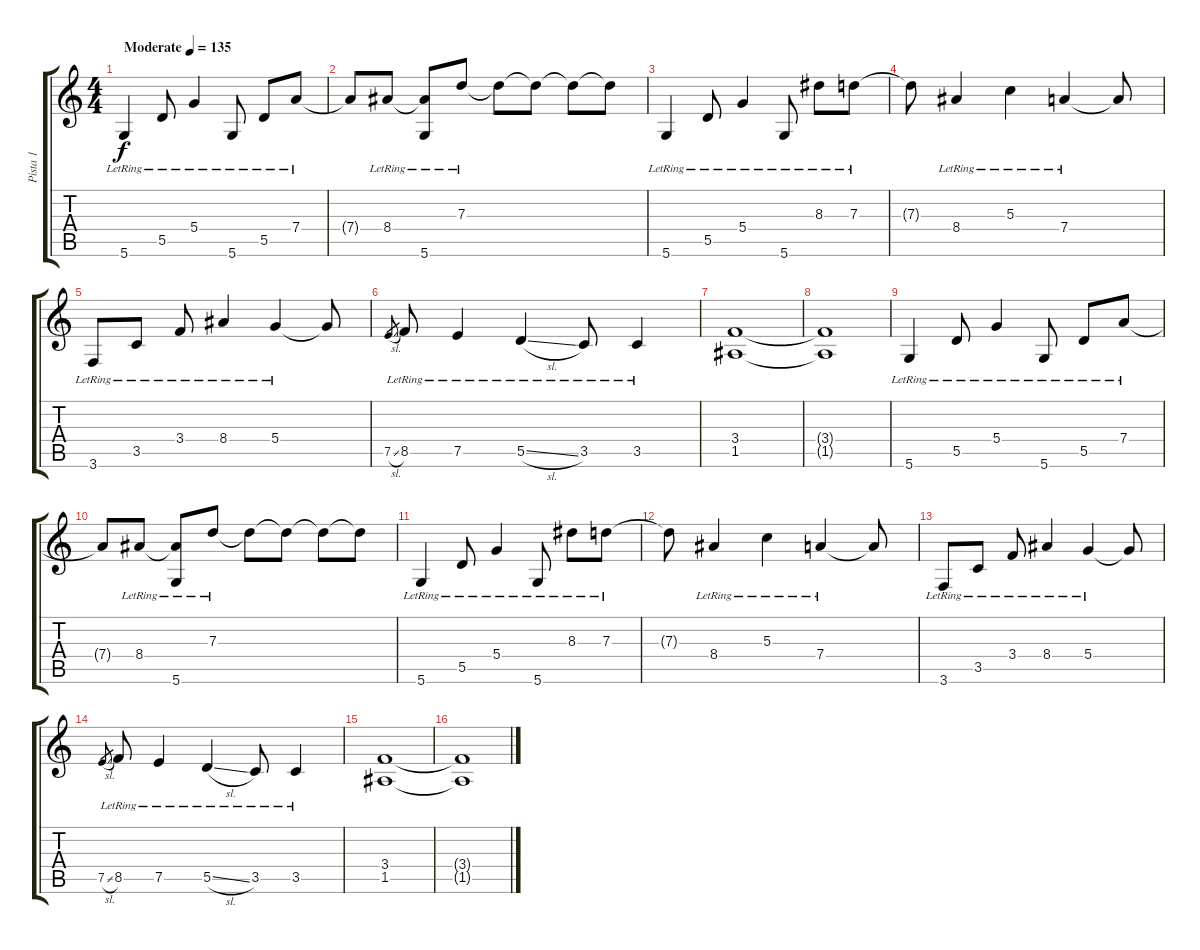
\track ("Pista 1" "Pista 1") {instrument acousticguitarsteel}
\staff {score tabs}
\tuning (E4 B3 G3 D3 A2 D2) {hide}
\ts (4 4)
\tempo (135 "Moderate")
\clef g2
\ks c
5.6{lr}.4{dy f instrument acousticguitarsteel} 5.5{lr}.8 5.4{lr}.4 5.6{lr}.8 5.5{lr}.8 7.4{lr}.8 |
7.4{t}.8 8.4{lr}.8 (8.4{t} 5.6{lr}).8 7.3{lr}.8 7.3{t}.8 7.3{t}.8 7.3{t}.8 7.3{t}.8 |
5.6{lr}.4 5.5{lr}.8 5.4{lr}.4 5.6{lr}.8 8.3{lr}.8 7.3{lr}.8 |
7.3{t}.8 8.4{lr}.4 5.3{lr}.4 7.4{lr}.4 7.4{t}.8 |
3.6{lr}.8 3.5{lr}.8 3.4{lr}.8 8.4{lr}.4 5.4{lr}.4 5.4{t}.8 |
7.5{sl}.8{gr} 8.5{lr}.8 7.5{lr}.4 5.5{sl lr}.4 3.5{lr}.8 3.5{lr}.4 |
(3.4 1.5).1 |
(3.4{t} 1.5{t}).1 |
5.6{lr}.4 5.5{lr}.8 5.4{lr}.4 5.6{lr}.8 5.5{lr}.8 7.4{lr}.8 |
7.4{t}.8 8.4{lr}.8 (8.4{t} 5.6{lr}).8 7.3{lr}.8 7.3{t}.8 7.3{t}.8 7.3{t}.8 7.3{t}.8 |
5.6{lr}.4 5.5{lr}.8 5.4{lr}.4 5.6{lr}.8 8.3{lr}.8 7.3{lr}.8 |
7.3{t}.8 8.4{lr}.4 5.3{lr}.4 7.4{lr}.4 7.4{t}.8 |
3.6{lr}.8 3.5{lr}.8 3.4{lr}.8 8.4{lr}.4 5.4{lr}.4 5.4{t}.8 |
7.5{sl}.8{gr} 8.5{lr}.8 7.5{lr}.4 5.5{sl lr}.4 3.5{lr}.8 3.5{lr}.4 |
(3.4 1.5).1 |
(3.4{t} 1.5{t}).1
